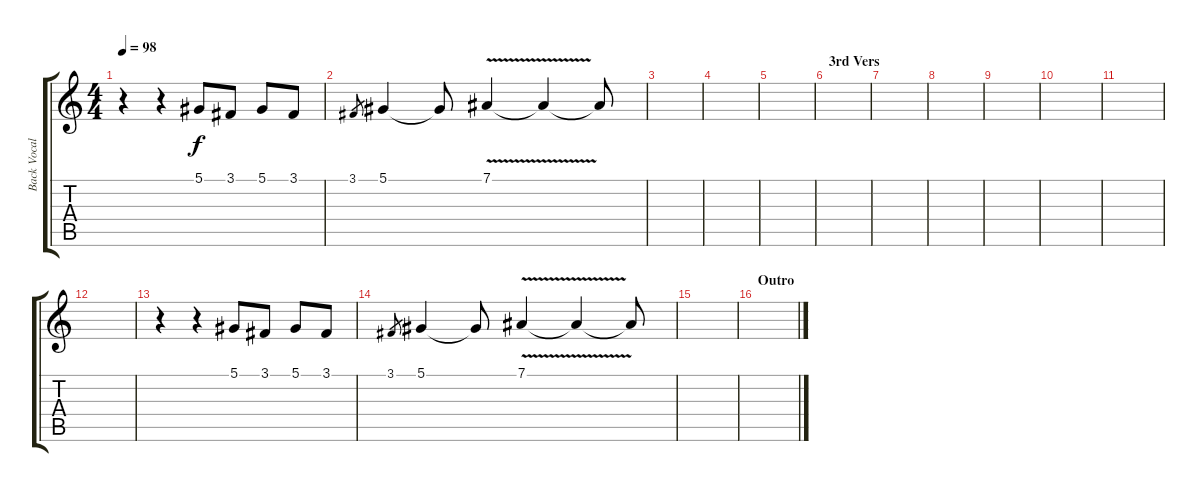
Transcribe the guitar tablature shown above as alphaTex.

\track ("Back Vocals" "Back Vocal") {instrument englishhorn}
\staff {score tabs}
\tuning (Eb4 Bb3 Gb3 Db3 Ab2 Eb2) {hide}
\ts (4 4)
\tempo 98
\clef g2
\ks c
r.4{dy f} r.4 5.1.8 3.1.8 5.1.8 3.1.8 |
3.1.8{gr} 5.1.4 5.1{t}.8 7.1{v}.4 7.1{t}.4 7.1{t}.8 |
|
|
|
\section ("" "3rd Vers")
|
|
|
|
|
|
|
r.4 r.4 5.1.8 3.1.8 5.1.8 3.1.8 |
3.1.8{gr} 5.1.4 5.1{t}.8 7.1{v}.4 7.1{t}.4 7.1{t}.8 |
|
\section ("" "Outro")
